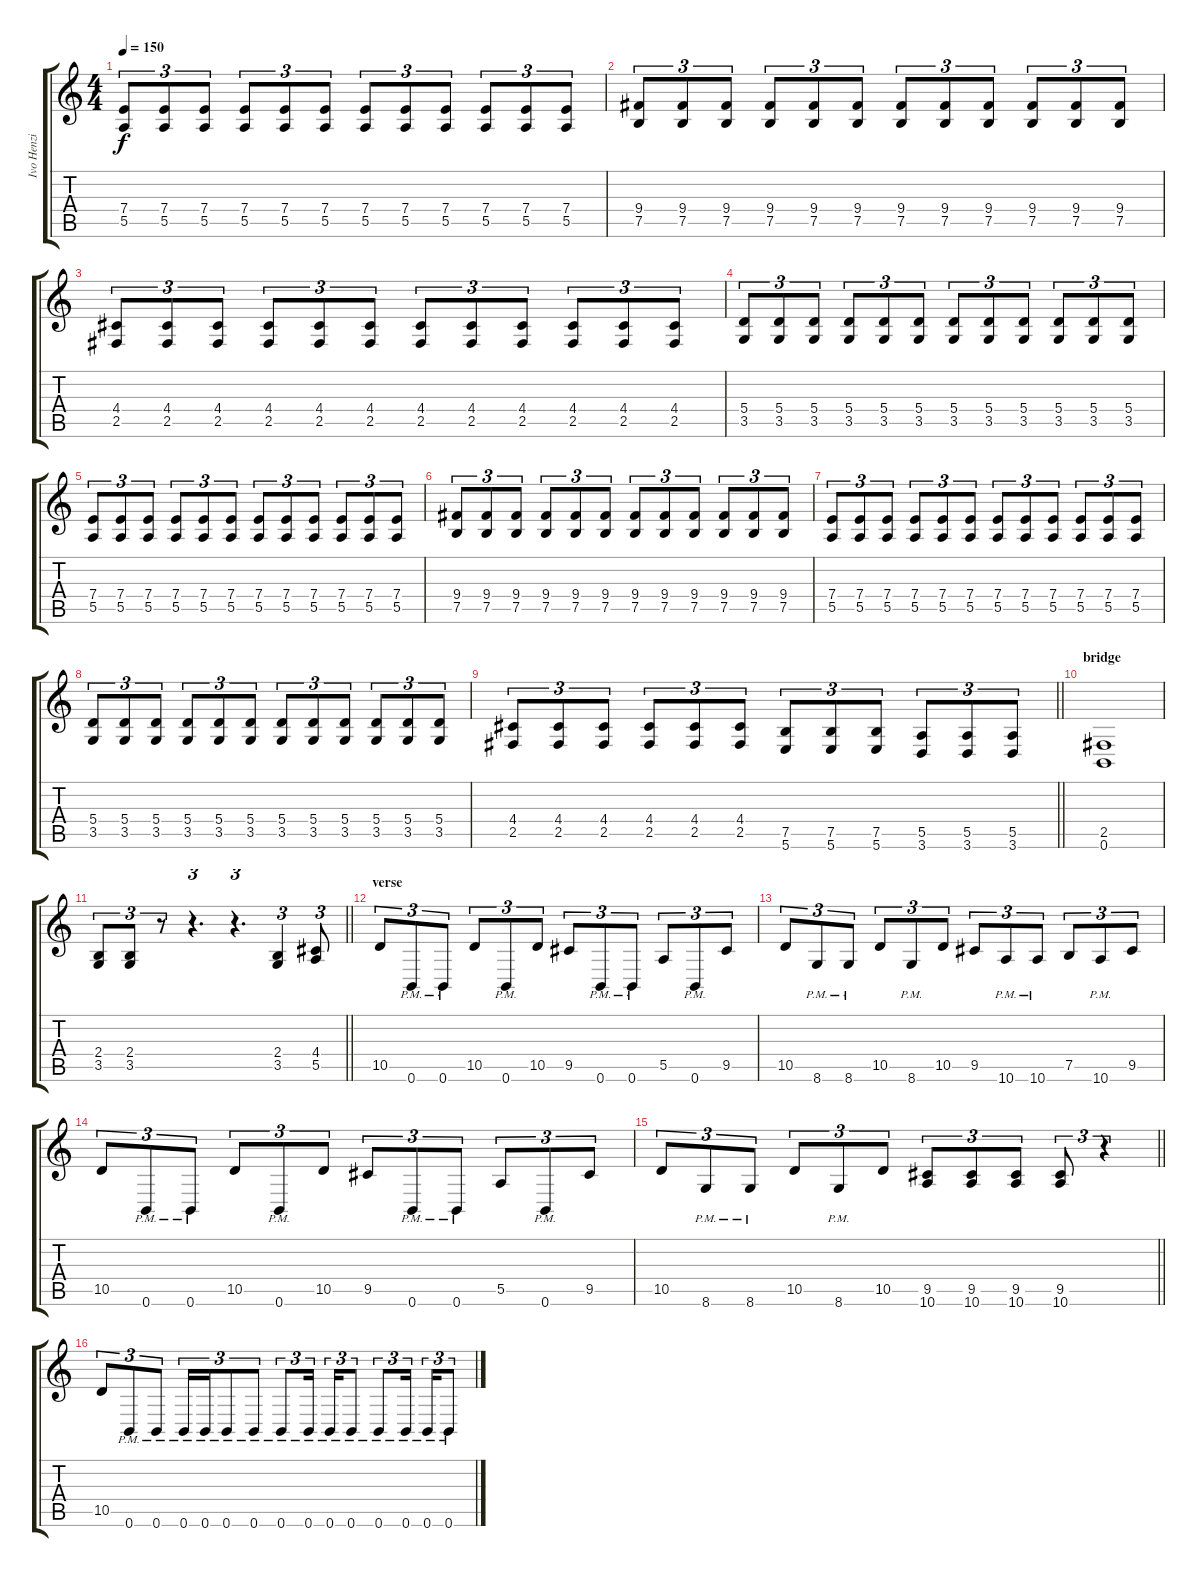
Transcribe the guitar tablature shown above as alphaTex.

\track ("Ivo Henzi" "Ivo Henzi") {instrument distortionguitar}
\staff {score tabs}
\tuning (B3 Gb3 D3 A2 E2 B1) {hide}
\ts (4 4)
\tempo 150
\clef g2
\ks c
(7.4 5.5).8{tu (3 2) dy f} (7.4 5.5).8{tu (3 2)} (7.4 5.5).8{tu (3 2)} (7.4 5.5).8{tu (3 2)} (7.4 5.5).8{tu (3 2)} (7.4 5.5).8{tu (3 2)} (7.4 5.5).8{tu (3 2)} (7.4 5.5).8{tu (3 2)} (7.4 5.5).8{tu (3 2)} (7.4 5.5).8{tu (3 2)} (7.4 5.5).8{tu (3 2)} (7.4 5.5).8{tu (3 2)} |
(9.4 7.5).8{tu (3 2)} (9.4 7.5).8{tu (3 2)} (9.4 7.5).8{tu (3 2)} (9.4 7.5).8{tu (3 2)} (9.4 7.5).8{tu (3 2)} (9.4 7.5).8{tu (3 2)} (9.4 7.5).8{tu (3 2)} (9.4 7.5).8{tu (3 2)} (9.4 7.5).8{tu (3 2)} (9.4 7.5).8{tu (3 2)} (9.4 7.5).8{tu (3 2)} (9.4 7.5).8{tu (3 2)} |
(4.4 2.5).8{tu (3 2)} (4.4 2.5).8{tu (3 2)} (4.4 2.5).8{tu (3 2)} (4.4 2.5).8{tu (3 2)} (4.4 2.5).8{tu (3 2)} (4.4 2.5).8{tu (3 2)} (4.4 2.5).8{tu (3 2)} (4.4 2.5).8{tu (3 2)} (4.4 2.5).8{tu (3 2)} (4.4 2.5).8{tu (3 2)} (4.4 2.5).8{tu (3 2)} (4.4 2.5).8{tu (3 2)} |
(5.4 3.5).8{tu (3 2)} (5.4 3.5).8{tu (3 2)} (5.4 3.5).8{tu (3 2)} (5.4 3.5).8{tu (3 2)} (5.4 3.5).8{tu (3 2)} (5.4 3.5).8{tu (3 2)} (5.4 3.5).8{tu (3 2)} (5.4 3.5).8{tu (3 2)} (5.4 3.5).8{tu (3 2)} (5.4 3.5).8{tu (3 2)} (5.4 3.5).8{tu (3 2)} (5.4 3.5).8{tu (3 2)} |
(7.4 5.5).8{tu (3 2)} (7.4 5.5).8{tu (3 2)} (7.4 5.5).8{tu (3 2)} (7.4 5.5).8{tu (3 2)} (7.4 5.5).8{tu (3 2)} (7.4 5.5).8{tu (3 2)} (7.4 5.5).8{tu (3 2)} (7.4 5.5).8{tu (3 2)} (7.4 5.5).8{tu (3 2)} (7.4 5.5).8{tu (3 2)} (7.4 5.5).8{tu (3 2)} (7.4 5.5).8{tu (3 2)} |
(9.4 7.5).8{tu (3 2)} (9.4 7.5).8{tu (3 2)} (9.4 7.5).8{tu (3 2)} (9.4 7.5).8{tu (3 2)} (9.4 7.5).8{tu (3 2)} (9.4 7.5).8{tu (3 2)} (9.4 7.5).8{tu (3 2)} (9.4 7.5).8{tu (3 2)} (9.4 7.5).8{tu (3 2)} (9.4 7.5).8{tu (3 2)} (9.4 7.5).8{tu (3 2)} (9.4 7.5).8{tu (3 2)} |
(7.4 5.5).8{tu (3 2)} (7.4 5.5).8{tu (3 2)} (7.4 5.5).8{tu (3 2)} (7.4 5.5).8{tu (3 2)} (7.4 5.5).8{tu (3 2)} (7.4 5.5).8{tu (3 2)} (7.4 5.5).8{tu (3 2)} (7.4 5.5).8{tu (3 2)} (7.4 5.5).8{tu (3 2)} (7.4 5.5).8{tu (3 2)} (7.4 5.5).8{tu (3 2)} (7.4 5.5).8{tu (3 2)} |
(5.4 3.5).8{tu (3 2)} (5.4 3.5).8{tu (3 2)} (5.4 3.5).8{tu (3 2)} (5.4 3.5).8{tu (3 2)} (5.4 3.5).8{tu (3 2)} (5.4 3.5).8{tu (3 2)} (5.4 3.5).8{tu (3 2)} (5.4 3.5).8{tu (3 2)} (5.4 3.5).8{tu (3 2)} (5.4 3.5).8{tu (3 2)} (5.4 3.5).8{tu (3 2)} (5.4 3.5).8{tu (3 2)} |
\barLineRight lightlight
(4.4 2.5).8{tu (3 2)} (4.4 2.5).8{tu (3 2)} (4.4 2.5).8{tu (3 2)} (4.4 2.5).8{tu (3 2)} (4.4 2.5).8{tu (3 2)} (4.4 2.5).8{tu (3 2)} (7.5 5.6).8{tu (3 2)} (7.5 5.6).8{tu (3 2)} (7.5 5.6).8{tu (3 2)} (5.5 3.6).8{tu (3 2)} (5.5 3.6).8{tu (3 2)} (5.5 3.6).8{tu (3 2)} |
\section ("" "bridge")
(2.5 0.6).1 |
\barLineRight lightlight
(2.4 3.5).8{tu (3 2)} (2.4 3.5).8{tu (3 2)} r.8{tu (3 2)} r.4{d tu (3 2)} r.4{d tu (3 2)} (2.4 3.5).4{tu (3 2)} (4.4 5.5).8{tu (3 2)} |
\section ("" "verse")
10.5.8{tu (3 2)} 0.6{pm}.8{tu (3 2)} 0.6{pm}.8{tu (3 2)} 10.5.8{tu (3 2)} 0.6{pm}.8{tu (3 2)} 10.5.8{tu (3 2)} 9.5.8{tu (3 2)} 0.6{pm}.8{tu (3 2)} 0.6{pm}.8{tu (3 2)} 5.5.8{tu (3 2)} 0.6{pm}.8{tu (3 2)} 9.5.8{tu (3 2)} |
10.5.8{tu (3 2)} 8.6{pm}.8{tu (3 2)} 8.6{pm}.8{tu (3 2)} 10.5.8{tu (3 2)} 8.6{pm}.8{tu (3 2)} 10.5.8{tu (3 2)} 9.5.8{tu (3 2)} 10.6{pm}.8{tu (3 2)} 10.6{pm}.8{tu (3 2)} 7.5.8{tu (3 2)} 10.6{pm}.8{tu (3 2)} 9.5.8{tu (3 2)} |
10.5.8{tu (3 2)} 0.6{pm}.8{tu (3 2)} 0.6{pm}.8{tu (3 2)} 10.5.8{tu (3 2)} 0.6{pm}.8{tu (3 2)} 10.5.8{tu (3 2)} 9.5.8{tu (3 2)} 0.6{pm}.8{tu (3 2)} 0.6{pm}.8{tu (3 2)} 5.5.8{tu (3 2)} 0.6{pm}.8{tu (3 2)} 9.5.8{tu (3 2)} |
\barLineRight lightlight
10.5.8{tu (3 2)} 8.6{pm}.8{tu (3 2)} 8.6{pm}.8{tu (3 2)} 10.5.8{tu (3 2)} 8.6{pm}.8{tu (3 2)} 10.5.8{tu (3 2)} (9.5 10.6).8{tu (3 2)} (9.5 10.6).8{tu (3 2)} (9.5 10.6).8{tu (3 2)} (9.5 10.6).8{tu (3 2)} r.4{tu (3 2)} |
\section ("" "")
10.5.8{tu (3 2)} 0.6{pm}.8{tu (3 2)} 0.6{pm}.8{tu (3 2)} 0.6{pm}.16{tu (3 2)} 0.6{pm}.16{tu (3 2)} 0.6{pm}.8{tu (3 2)} 0.6{pm}.8{tu (3 2)} 0.6{pm}.8{tu (3 2)} 0.6{pm}.16{tu (3 2) beam splitsecondary} 0.6{pm}.16{tu (3 2)} 0.6{pm}.8{tu (3 2)} 0.6{pm}.8{tu (3 2)} 0.6{pm}.16{tu (3 2) beam splitsecondary} 0.6{pm}.16{tu (3 2)} 0.6{pm}.8{tu (3 2)}
